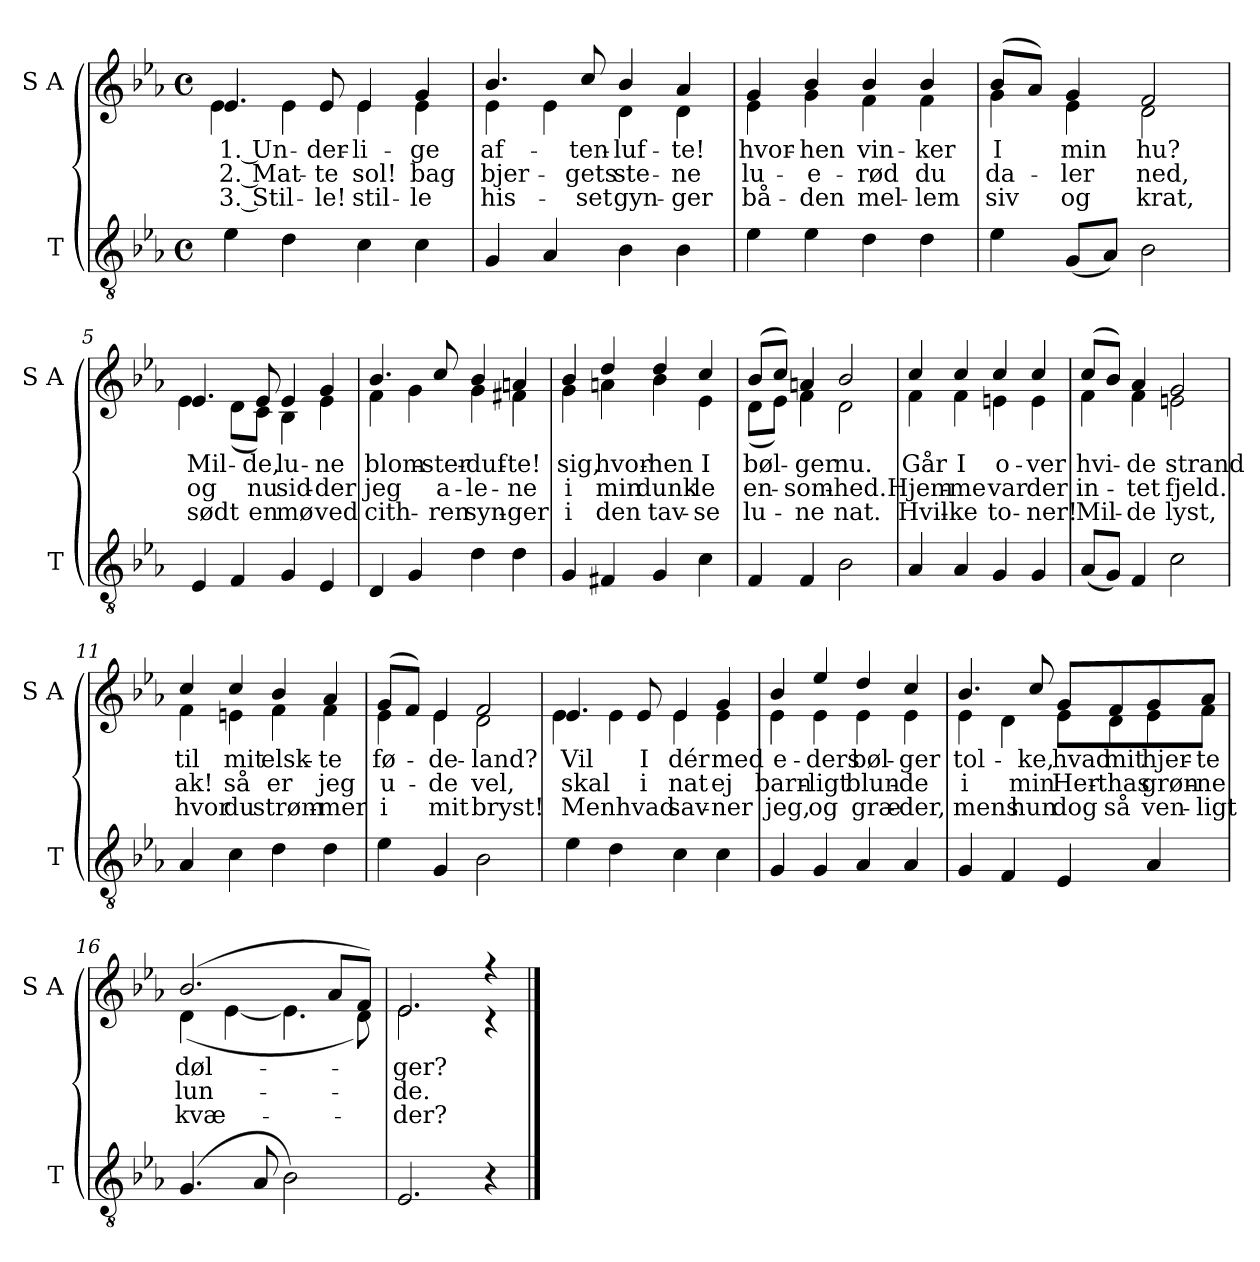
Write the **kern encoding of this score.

**kern	**kern	**text	**text	**text
*part2	*part1	*part1	*part1	*part1
*staff2	*staff1	*staff1	*staff1	*staff1
*I"T	*I"S A	*	*	*
*I'T	*I'S A	*	*	*
*clefGv2	*clefG2	*	*	*
*k[b-e-a-]	*k[b-e-a-]	*	*	*
*M4/4	*M4/4	*	*	*
*met(c)	*met(c)	*	*	*
*MM80	*MM80	*	*	*
=1	=1	=1	=1	=1
!	!	!LO:LY:b	!LO:LY:b	!LO:LY:b
*	*^	*	*	*
4e-\	4.e-/	4e-\	1. Un-	2. Mat-	3. Stil-
4d\	.	4e-\	.	.	.
!	!	!	!LO:LY:b	!LO:LY:b	!LO:LY:b
.	8e-/	.	-der-	-te	-le!
!	!	!	!LO:LY:b	!LO:LY:b	!LO:LY:b
4c\	4e-/	4e-\	-li-	sol!	stil-
!	!	!	!LO:LY:b	!LO:LY:b	!LO:LY:b
4c\	4g/	4e-\	-ge	bag	-le
=2	=2	=2	=2	=2	=2
!	!	!	!LO:LY:b	!LO:LY:b	!LO:LY:b
4G/	4.b-/	4e-\	af-	bjer-	his-
4A-/	.	4e-\	.	.	.
!	!	!	!LO:LY:b	!LO:LY:b	!LO:LY:b
.	8cc/	.	-ten-	-gets	-set
!	!	!	!LO:LY:b	!LO:LY:b	!LO:LY:b
4B-\	4b-/	4d\	-luf-	ste-	gyn-
!	!	!	!LO:LY:b	!LO:LY:b	!LO:LY:b
4B-\	4a-/	4d\	-te!	-ne	-ger
=3	=3	=3	=3	=3	=3
!	!	!	!LO:LY:b	!LO:LY:b	!LO:LY:b
4e-\	4g/	4e-\	hvor-	lu-	bå-
!	!	!	!LO:LY:b	!LO:LY:b	!LO:LY:b
4e-\	4b-/	4g\	-hen	-e-	-den
!	!	!	!LO:LY:b	!LO:LY:b	!LO:LY:b
4d\	4b-/	4f\	vin-	-rød	mel-
!	!	!	!LO:LY:b	!LO:LY:b	!LO:LY:b
4d\	4b-/	4f\	-ker	du	-lem
=4	=4	=4	=4	=4	=4
!	!	!	!LO:LY:b	!LO:LY:b	!LO:LY:b
4e-\	(>8b-/L	4g\	I	da-	siv
.	8a-/J)	.	.	.	.
!	!	!	!LO:LY:b	!LO:LY:b	!LO:LY:b
(<8G/L	4g/	4e-\	min	-ler	og
8A-/J)	.	.	.	.	.
!	!	!	!LO:LY:b	!LO:LY:b	!LO:LY:b
2B-\	2f/	2d\	hu?	ned,	krat,
!!LO:LB:g=z	!!
=5	=5	=5	=5	=5	=5
!	!	!	!LO:LY:b	!LO:LY:b	!LO:LY:b
4E-/	4.e-/	4e-\	Mil-	og	sødt
4F/	.	(<8d\L	.	.	.
!	!	!	!LO:LY:b	!LO:LY:b	!LO:LY:b
.	8e-/	8c\J)	-de,	nu	en
!	!	!	!LO:LY:b	!LO:LY:b	!LO:LY:b
4G/	4e-/	4B-\	lu-	sid-	mø
!	!	!	!LO:LY:b	!LO:LY:b	!LO:LY:b
4E-/	4g/	4e-\	-ne	-der	ved
=6	=6	=6	=6	=6	=6
!	!	!	!LO:LY:b	!LO:LY:b	!LO:LY:b
4D/	4.b-/	4f\	blom-	jeg	cith-
4G/	.	4g\	.	.	.
!	!	!	!LO:LY:b	!LO:LY:b	!LO:LY:b
.	8cc/	.	-ster-	a-	-ren
!	!	!	!LO:LY:b	!LO:LY:b	!LO:LY:b
4d\	4b-/	4g\	-duf-	-le-	syn-
!	!	!	!LO:LY:b	!LO:LY:b	!LO:LY:b
4d\	4an/	4f#X\	-te!	-ne	-ger
=7	=7	=7	=7	=7	=7
!	!	!	!LO:LY:b	!LO:LY:b	!LO:LY:b
4G/	4b-/	4g\	sig,	i	i
!	!	!	!LO:LY:b	!LO:LY:b	!LO:LY:b
4F#X/	4dd/	4an\	hvor-	min	den
!	!	!	!LO:LY:b	!LO:LY:b	!LO:LY:b
4G/	4dd/	4b-\	-hen	dunk-	tav-
!	!	!	!LO:LY:b	!LO:LY:b	!LO:LY:b
4c\	4cc/	4e-\	I	-le	-se
=8	=8	=8	=8	=8	=8
!	!	!	!LO:LY:b	!LO:LY:b	!LO:LY:b
4F/	(>8b-/L	(<8d\L	bøl-	en-	lu-
.	8cc/J)	8e-\J)	.	.	.
!	!	!	!LO:LY:b	!LO:LY:b	!LO:LY:b
4F/	4an/	4f\	-ger	-som-	-ne
!	!	!	!LO:LY:b	!LO:LY:b	!LO:LY:b
2B-\	2b-/	2d\	nu.	-hed.	nat.
!!LO:LB:g=z	!!
=9	=9	=9	=9	=9	=9
!	!	!	!LO:LY:b	!LO:LY:b	!LO:LY:b
4A-/	4cc/	4f\	Går	Hjem-	Hvil-
!	!	!	!LO:LY:b	!LO:LY:b	!LO:LY:b
4A-/	4cc/	4f\	I	-me	-ke
!	!	!	!LO:LY:b	!LO:LY:b	!LO:LY:b
4G/	4cc/	4en\	o-	var	to-
!	!	!	!LO:LY:b	!LO:LY:b	!LO:LY:b
4G/	4cc/	4e\	-ver	der	-ner!
=10	=10	=10	=10	=10	=10
!	!	!	!LO:LY:b	!LO:LY:b	!LO:LY:b
(<8A-/L	(>8cc/L	4f\	hvi-	in-	Mil-
8G/J)	8b-/J)	.	.	.	.
!	!	!	!LO:LY:b	!LO:LY:b	!LO:LY:b
4F/	4a-/	4f\	-de	-tet	-de
!	!	!	!LO:LY:b	!LO:LY:b	!LO:LY:b
2c\	2g/	2en\	strand	fjeld.	lyst,
=11	=11	=11	=11	=11	=11
!	!	!	!LO:LY:b	!LO:LY:b	!LO:LY:b
4A-/	4cc/	4f\	til	ak!	hvor
!	!	!	!LO:LY:b	!LO:LY:b	!LO:LY:b
4c\	4cc/	4en\	mit	så	du
!	!	!	!LO:LY:b	!LO:LY:b	!LO:LY:b
4d\	4b-/	4f\	elsk-	er	strøm-
!	!	!	!LO:LY:b	!LO:LY:b	!LO:LY:b
4d\	4a-/	4f\	-te	jeg	-mer
=12	=12	=12	=12	=12	=12
!	!	!	!LO:LY:b	!LO:LY:b	!LO:LY:b
4e-\	(>8g/L	4e-\	fø-	u-	i
.	8f/J)	.	.	.	.
!	!	!	!LO:LY:b	!LO:LY:b	!LO:LY:b
4G/	4e-/	4e-\	-de-	-de	mit
!	!	!	!LO:LY:b	!LO:LY:b	!LO:LY:b
2B-\	2f/	2d\	-land?	vel,	bryst!
!!LO:LB:g=z	!!
=13	=13	=13	=13	=13	=13
!	!	!	!LO:LY:b	!LO:LY:b	!LO:LY:b
4e-\	4.e-/	4e-\	Vil	skal	Men
4d\	.	4e-\	.	.	.
!	!	!	!LO:LY:b	!LO:LY:b	!LO:LY:b
.	8e-/	.	I	i	hvad
!	!	!	!LO:LY:b	!LO:LY:b	!LO:LY:b
4c\	4e-/	4e-\	dér	nat	sav-
!	!	!	!LO:LY:b	!LO:LY:b	!LO:LY:b
4c\	4g/	4e-\	med	ej	-ner
=14	=14	=14	=14	=14	=14
!	!	!	!LO:LY:b	!LO:LY:b	!LO:LY:b
4G/	4b-/	4e-\	e-	barn-	jeg,
!	!	!	!LO:LY:b	!LO:LY:b	!LO:LY:b
4G/	4ee-/	4e-\	-ders	-ligt	og
!	!	!	!LO:LY:b	!LO:LY:b	!LO:LY:b
4A-/	4dd/	4e-\	bøl-	blun-	græ-
!	!	!	!LO:LY:b	!LO:LY:b	!LO:LY:b
4A-/	4cc/	4e-\	-ger	-de	-der,
=15	=15	=15	=15	=15	=15
!	!	!	!LO:LY:b	!LO:LY:b	!LO:LY:b
4G/	4.b-/	4e-\	tol-	i	mens
4F/	.	4d\	.	.	.
!	!	!	!LO:LY:b	!LO:LY:b	!LO:LY:b
.	8cc/	.	-ke,	min	hun
!	!	!	!LO:LY:b	!LO:LY:b	!LO:LY:b
4E-/	8g/L	8e-\L	hvad	Her-	dog
!	!	!	!LO:LY:b	!LO:LY:b	!LO:LY:b
.	8f/	8d\	mit	-thas	så
!	!	!	!LO:LY:b	!LO:LY:b	!LO:LY:b
4A-/	8g/	8e-\	hjer-	grøn-	ven-
!	!	!	!LO:LY:b	!LO:LY:b	!LO:LY:b
.	8a-/J	8f\J	-te	-ne	-ligt
!!LO:PB:g=z	!!
=16	=16	=16	=16	=16	=16
!	!	!	!LO:LY:b	!LO:LY:b	!LO:LY:b
(>4.G/	(>2.b-/	(<4d\	døl-	lun-	kvæ-
.	.	[4e-\	.	.	.
8A-/	.	.	.	.	.
2B-\)	.	4.e-\]	.	.	.
.	8a-/L	.	.	.	.
.	8f/J)	8d\)	.	.	.
=17	=17	=17	=17	=17	=17
!	!	!	!LO:LY:b	!LO:LY:b	!LO:LY:b
2.E-/	2.e-/	2.e-\	-ger?	-de.	-der?
4r	4r	4r	.	.	.
*	*v	*v	*	*	*
==	==	==	==	==
*-	*-	*-	*-	*-
